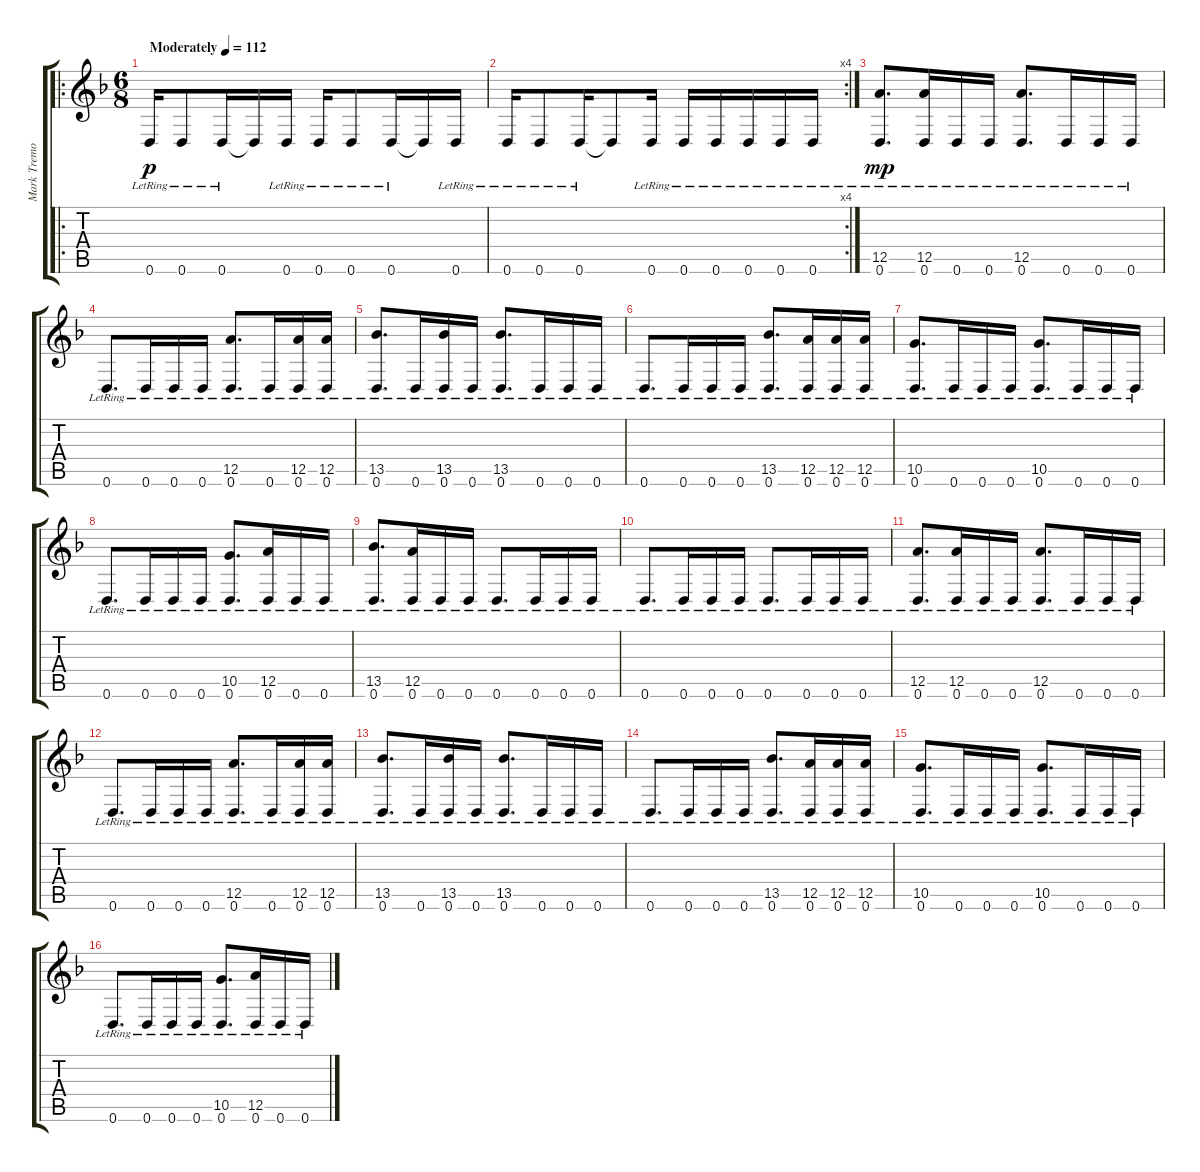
\track ("Mark Tremonti (Clean)" "Mark Tremo") {instrument electricguitarclean}
\staff {score tabs}
\tuning (E4 B3 G3 D3 A2 D2) {hide}
\ro
\ts (6 8)
\tempo (112 "Moderately")
\clef g2
\ks f
0.6{lr}.16{dy p instrument electricguitarclean} 0.6{lr}.8 0.6{lr}.16 0.6{t}.16{beam merge} 0.6{lr}.16{beam split} 0.6{lr}.16{beam merge} 0.6{lr}.8 0.6{lr}.16 0.6{t}.16{beam merge} 0.6{lr}.16 |
\rc 4
0.6{lr}.16 0.6{lr}.8 0.6{lr}.16 0.6{t}.8{beam merge} 0.6{lr}.16{beam split} 0.6{lr}.16 0.6{lr}.16 0.6{lr}.16 0.6{lr}.16 0.6{lr}.16 |
(12.5{lr} 0.6{lr}).8{d dy mp} (12.5{lr} 0.6{lr}).16 0.6{lr}.16 0.6{lr}.16 (12.5{lr} 0.6{lr}).8{d} 0.6{lr}.16 0.6{lr}.16 0.6{lr}.16 |
0.6{lr}.8{d} 0.6{lr}.16 0.6{lr}.16 0.6{lr}.16 (12.5{lr} 0.6{lr}).8{d} 0.6{lr}.16 (12.5{lr} 0.6{lr}).16 (12.5{lr} 0.6{lr}).16 |
(13.5{lr} 0.6{lr}).8{d} 0.6{lr}.16 (13.5{lr} 0.6{lr}).16 0.6{lr}.16 (13.5{lr} 0.6{lr}).8{d} 0.6{lr}.16 0.6{lr}.16 0.6{lr}.16 |
0.6{lr}.8{d} 0.6{lr}.16 0.6{lr}.16 0.6{lr}.16 (13.5{lr} 0.6{lr}).8{d} (12.5{lr} 0.6{lr}).16 (12.5{lr} 0.6{lr}).16 (12.5{lr} 0.6{lr}).16 |
(10.5{lr} 0.6{lr}).8{d} 0.6{lr}.16 0.6{lr}.16 0.6{lr}.16 (10.5{lr} 0.6{lr}).8{d} 0.6{lr}.16 0.6{lr}.16 0.6{lr}.16 |
0.6{lr}.8{d} 0.6{lr}.16 0.6{lr}.16 0.6{lr}.16 (10.5{lr} 0.6{lr}).8{d} (12.5{lr} 0.6{lr}).16 0.6{lr}.16 0.6{lr}.16 |
(13.5{lr} 0.6{lr}).8{d} (12.5{lr} 0.6{lr}).16 0.6{lr}.16 0.6{lr}.16 0.6{lr}.8{d} 0.6{lr}.16 0.6{lr}.16 0.6{lr}.16 |
0.6{lr}.8{d} 0.6{lr}.16 0.6{lr}.16 0.6{lr}.16 0.6{lr}.8{d} 0.6{lr}.16 0.6{lr}.16 0.6{lr}.16 |
(12.5{lr} 0.6{lr}).8{d} (12.5{lr} 0.6{lr}).16 0.6{lr}.16 0.6{lr}.16 (12.5{lr} 0.6{lr}).8{d} 0.6{lr}.16 0.6{lr}.16 0.6{lr}.16 |
0.6{lr}.8{d} 0.6{lr}.16 0.6{lr}.16 0.6{lr}.16 (12.5{lr} 0.6{lr}).8{d} 0.6{lr}.16 (12.5{lr} 0.6{lr}).16 (12.5{lr} 0.6{lr}).16 |
(13.5{lr} 0.6{lr}).8{d} 0.6{lr}.16 (13.5{lr} 0.6{lr}).16 0.6{lr}.16 (13.5{lr} 0.6{lr}).8{d} 0.6{lr}.16 0.6{lr}.16 0.6{lr}.16 |
0.6{lr}.8{d} 0.6{lr}.16 0.6{lr}.16 0.6{lr}.16 (13.5{lr} 0.6{lr}).8{d} (12.5{lr} 0.6{lr}).16 (12.5{lr} 0.6{lr}).16 (12.5{lr} 0.6{lr}).16 |
(10.5{lr} 0.6{lr}).8{d} 0.6{lr}.16 0.6{lr}.16 0.6{lr}.16 (10.5{lr} 0.6{lr}).8{d} 0.6{lr}.16 0.6{lr}.16 0.6{lr}.16 |
0.6{lr}.8{d} 0.6{lr}.16 0.6{lr}.16 0.6{lr}.16 (10.5{lr} 0.6{lr}).8{d} (12.5{lr} 0.6{lr}).16 0.6{lr}.16 0.6{lr}.16
